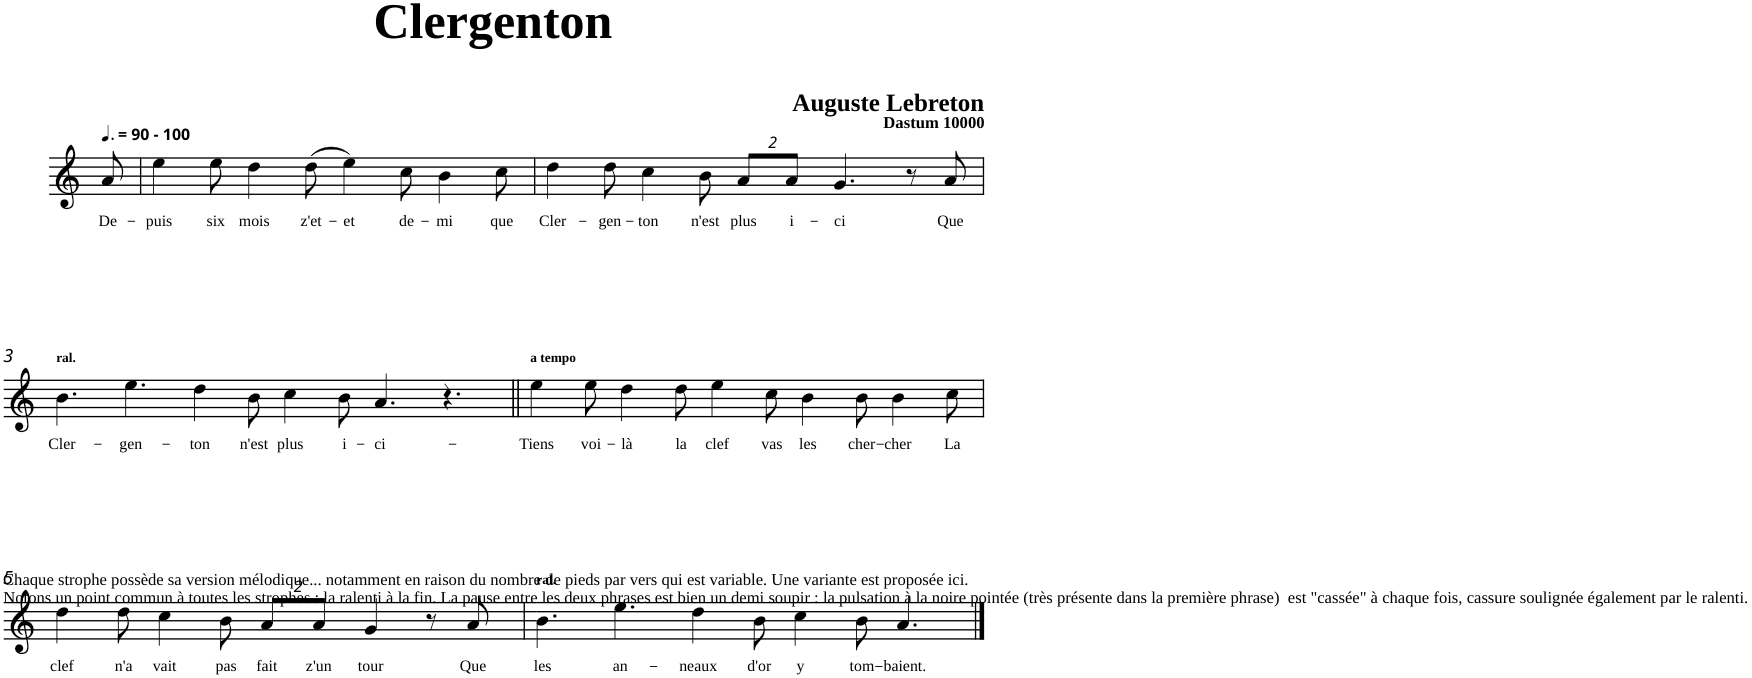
**kern	**text
*part1	*part1
*staff1	*staff1
*clefG2	*
*k[]	*
=	=
!LO:TX:a:B:t=- 100	!
!	!LO:LY:b
8a/	De-
=1	=1
!	!LO:LY:b
4ee\	-puis
!	!LO:LY:b
8ee\	six
!	!LO:LY:b
4dd\	mois
!	!LO:LY:b
(>8dd\	z'et-
!	!LO:LY:b
4ee\)	-et
!	!LO:LY:b
8cc\	de-
!	!LO:LY:b
4b\	-mi
!	!LO:LY:b
8cc\	que
=2	=2
!	!LO:LY:b
4dd\	Cler-
!	!LO:LY:b
8dd\	-gen-
!	!LO:LY:b
4cc\	-ton
!	!LO:LY:b
8b\	n'est
*Xbrackettup	*
!	!LO:LY:b
16%3a/L	plus
!	!LO:LY:b
[16a/J	i-
8ryy	.
!	!LO:LY:b
4.g/	-ci
8r	.
!	!LO:LY:b
8a/	Que
!!LO:LB:g=z
=3	=3
!LO:TX:a:B:t=ral.	!
!	!LO:LY:b
4.b\	Cler-
8a/J]	.
!	!LO:LY:b
4.ee\	-gen-
!	!LO:LY:b
4dd\	-ton
!	!LO:LY:b
8b\	n'est
!	!LO:LY:b
4cc\	plus
!	!LO:LY:b
8b\	i-
!	!LO:LY:b
4.a/	-ci-
4.r	.
=4||	=4||
!LO:TX:a:B:t=a tempo	!
!	!LO:LY:b
4ee\	-Tiens
!	!LO:LY:b
8ee\	voi-
!	!LO:LY:b
4dd\	-là
!	!LO:LY:b
8dd\	la
!	!LO:LY:b
4ee\	clef
!	!LO:LY:b
8cc\	vas
!	!LO:LY:b
4b\	les
!	!LO:LY:b
8b\	cher-
!	!LO:LY:b
4b\	-cher
!	!LO:LY:b
8cc\	La
!!LO:LB:g=z
=5	=5
!	!LO:LY:b
4dd\	clef
!	!LO:LY:b
8dd\	n'a
!	!LO:LY:b
4cc\	vait
!	!LO:LY:b
8b\	pas
!	!LO:LY:b
16%3a/L	fait
!	!LO:LY:b
[16a/J	z'un
8ryy	.
!	!LO:LY:b
4g/	tour
8r	.
!	!LO:LY:b
8a/	Que
8.ryy	.
!LO:TX:a:B:t=ral.	!
=6	=6
!	!LO:LY:b
4.b\	les
8a/J]	.
!	!LO:LY:b
4.ee\	an-
!	!LO:LY:b
4dd\	-neaux
!	!LO:LY:b
8b\	d'or
!	!LO:LY:b
4cc\	y
!	!LO:LY:b
8b\	tom-
!	!LO:LY:b
4.a/	-baient.
==	==
*-	*-
